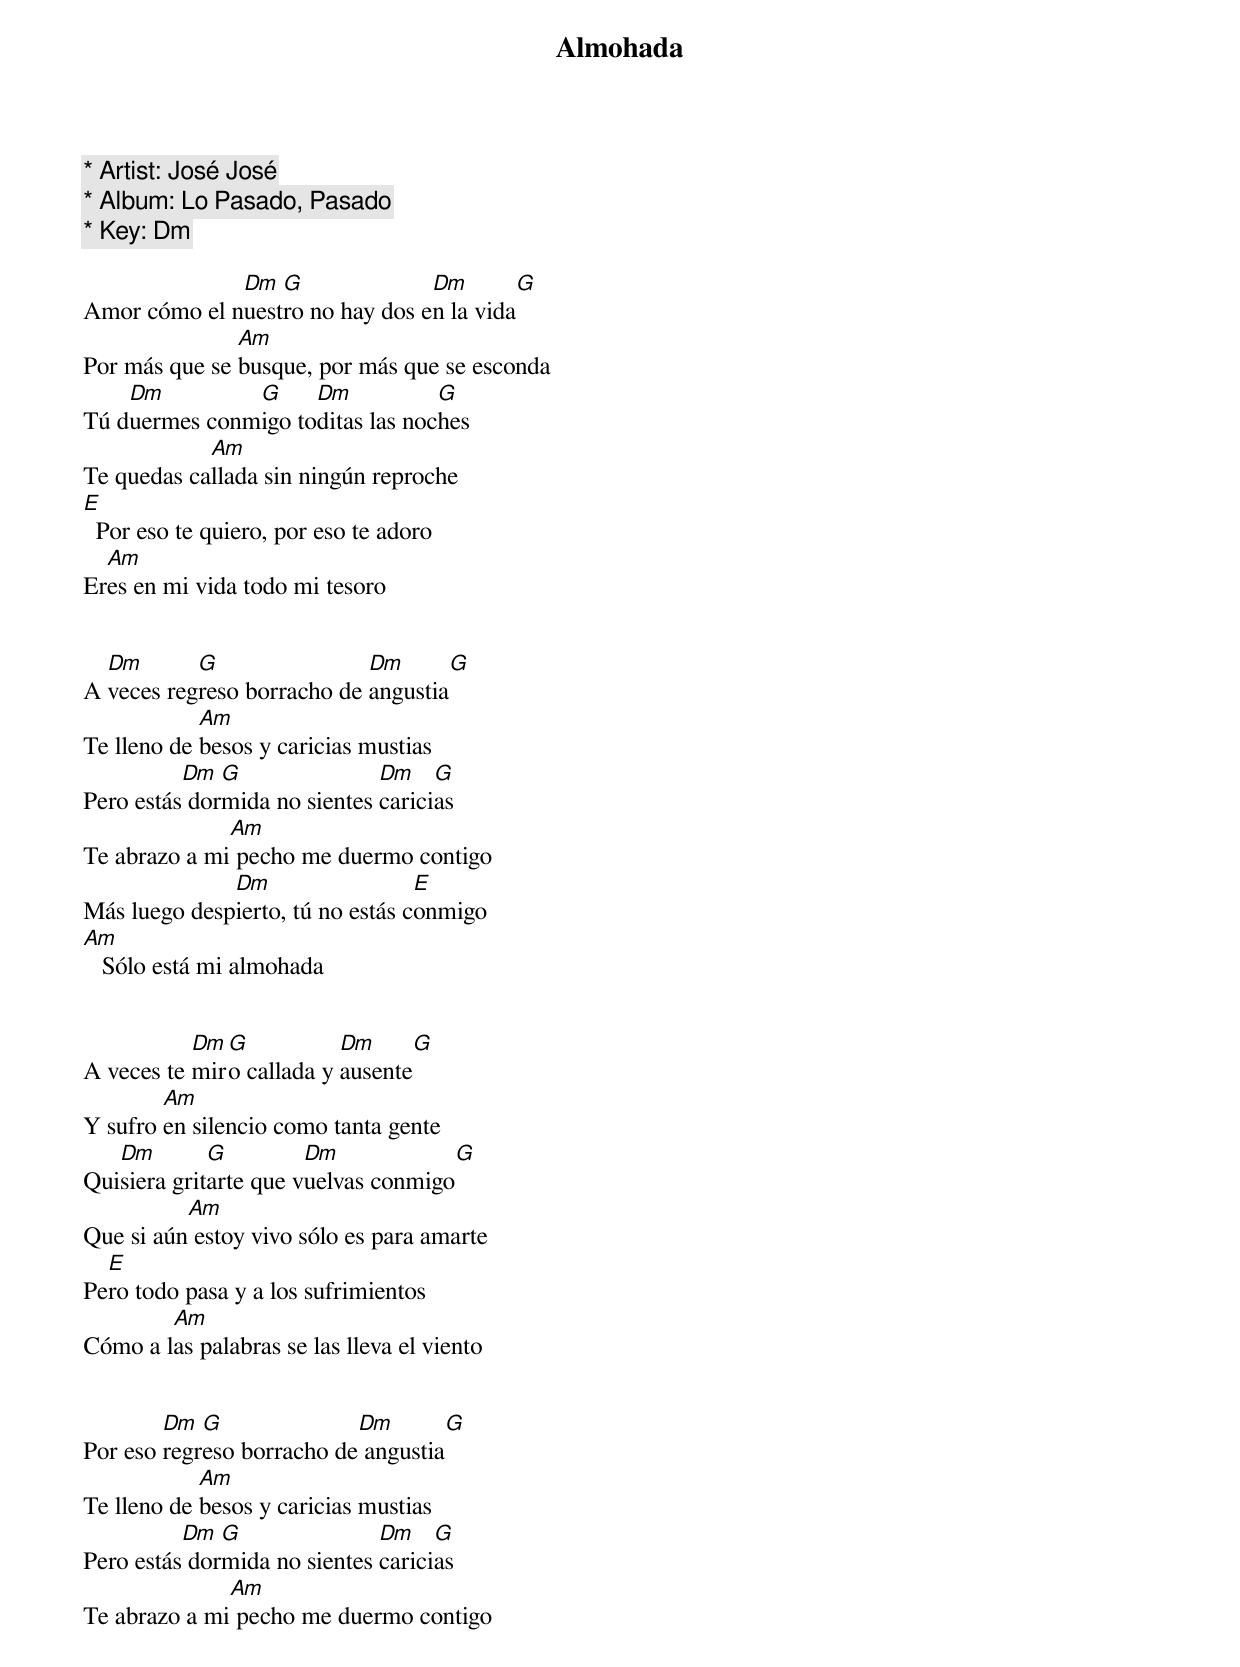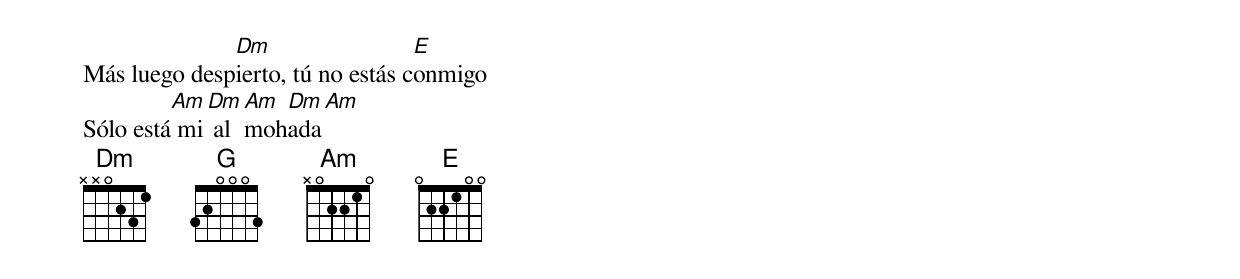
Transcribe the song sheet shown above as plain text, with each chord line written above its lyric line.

Almohada

* Artist: José José
* Album: Lo Pasado, Pasado
* Key: Dm

              Dm  G              Dm        G
Amor cómo el nuestro no hay dos en la vida
               Am
Por más que se busque, por más que se esconda
    Dm         G     Dm           G
Tú duermes conmigo toditas las noches
            Am
Te quedas callada sin ningún reproche
E
  Por eso te quiero, por eso te adoro
  Am
Eres en mi vida todo mi tesoro


  Dm       G                Dm      G
A veces regreso borracho de angustia
            Am
Te lleno de besos y caricias mustias
          Dm  G               Dm    G
Pero estás dormida no sientes caricias
              Am
Te abrazo a mi pecho me duermo contigo
              Dm                  E
Más luego despierto, tú no estás conmigo
Am
   Sólo está mi almohada


           Dm G           Dm      G
A veces te miro callada y ausente
        Am
Y sufro en silencio como tanta gente
   Dm        G         Dm             G
Quisiera gritarte que vuelvas conmigo
          Am
Que si aún estoy vivo sólo es para amarte
  E
Pero todo pasa y a los sufrimientos
        Am
Cómo a las palabras se las lleva el viento


        Dm  G              Dm       G
Por eso regreso borracho de angustia
            Am
Te lleno de besos y caricias mustias
          Dm  G               Dm    G
Pero estás dormida no sientes caricias
              Am
Te abrazo a mi pecho me duermo contigo
              Dm                  E
Más luego despierto, tú no estás conmigo
         Am Dm Am Dm Am
Sólo está mi almohada
